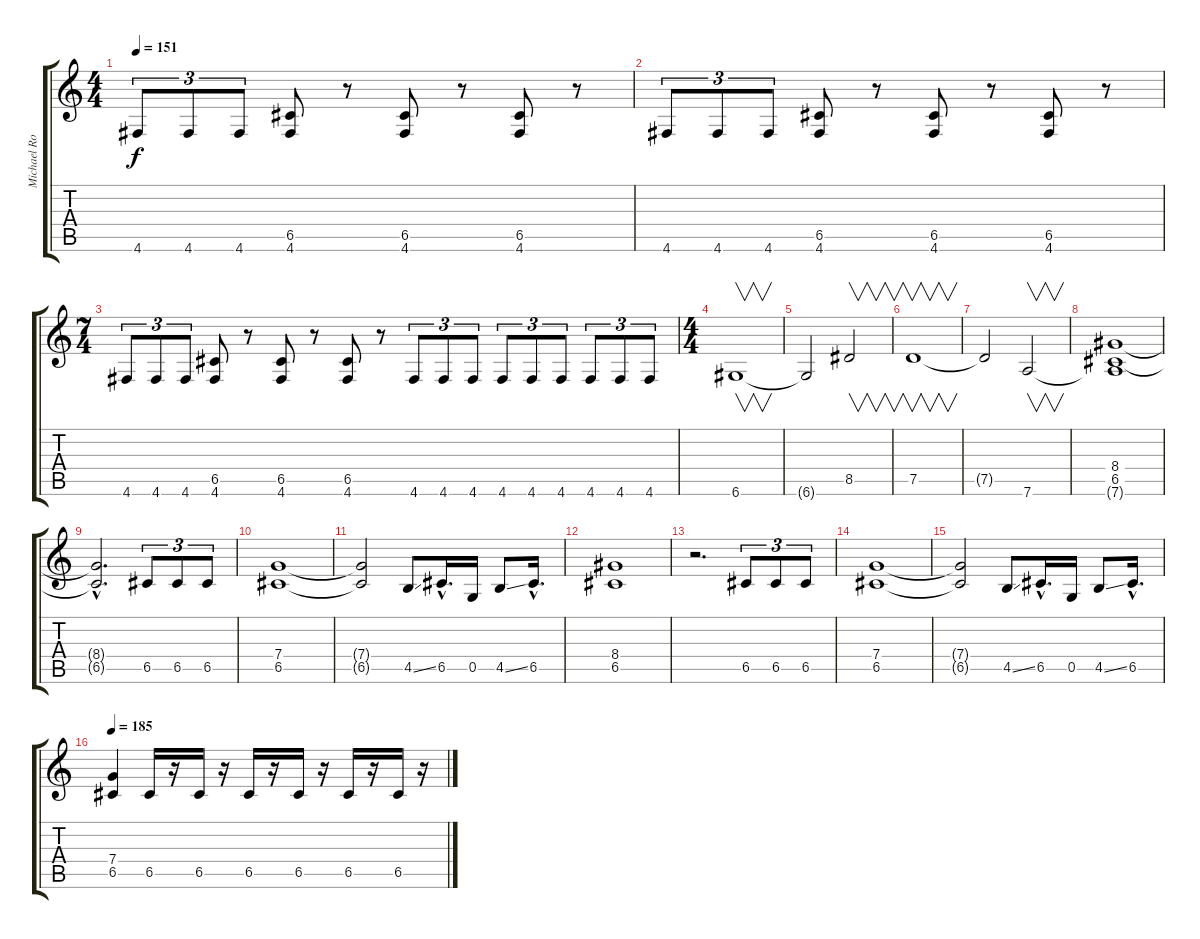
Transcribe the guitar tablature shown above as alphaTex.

\track ("Michael Romeo Lead" "Michael Ro") {instrument distortionguitar}
\staff {score tabs}
\tuning (D4 A3 F3 C3 G2 D2) {hide}
\ts (4 4)
\tempo 151
\clef g2
\ks c
4.6.8{tu (3 2) dy f} 4.6.8{tu (3 2)} 4.6.8{tu (3 2)} (6.5 4.6).8 r.8 (6.5 4.6).8 r.8 (6.5 4.6).8 r.8 |
4.6.8{tu (3 2)} 4.6.8{tu (3 2)} 4.6.8{tu (3 2)} (6.5 4.6).8 r.8 (6.5 4.6).8 r.8 (6.5 4.6).8 r.8 |
\ts (7 4)
4.6.8{tu (3 2)} 4.6.8{tu (3 2)} 4.6.8{tu (3 2)} (6.5 4.6).8 r.8 (6.5 4.6).8 r.8 (6.5 4.6).8 r.8 4.6.8{tu (3 2)} 4.6.8{tu (3 2)} 4.6.8{tu (3 2)} 4.6.8{tu (3 2)} 4.6.8{tu (3 2)} 4.6.8{tu (3 2)} 4.6.8{tu (3 2)} 4.6.8{tu (3 2)} 4.6.8{tu (3 2)} |
\ts (4 4)
6.6.1{v} |
6.6{t}.2 8.5.2{v} |
7.5.1{v} |
7.5{t}.2 7.6.2{v} |
(8.4 6.5 7.6{t}).1 |
(8.4{hac t} 6.5{hac t}).2{d} 6.5.8{tu (3 2)} 6.5.8{tu (3 2)} 6.5.8{tu (3 2)} |
(7.4 6.5).1 |
(7.4{t} 6.5{t}).2 4.5{ss}.8 6.5{hac}.16{d} 0.5.16 4.5{ss}.8 6.5{hac}.16{d} |
(8.4 6.5).1 |
r.2{d} 6.5.8{tu (3 2)} 6.5.8{tu (3 2)} 6.5.8{tu (3 2)} |
(7.4 6.5).1 |
(7.4{t} 6.5{t}).2 4.5{ss}.8 6.5{hac}.16{d} 0.5.16 4.5{ss}.8 6.5{hac}.16{d} |
\tempo 185
(7.4 6.5).4 6.5.16 r.16 6.5.16 r.16 6.5.16 r.16 6.5.16 r.16 6.5.16 r.16 6.5.16 r.16
